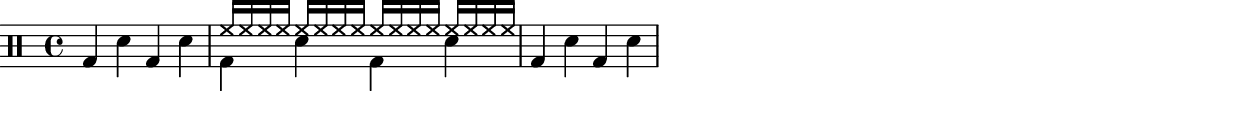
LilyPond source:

%% Generated by lilypond-book.py
%% Options: [exampleindent=10.16\mm,indent=0\mm,line-width=160\mm]
\include "lilypond-book-preamble.ly"


% ****************************************************************
% Start cut-&-pastable-section
% ****************************************************************



\paper {
  indent = 0\mm
  line-width = 160\mm
  % offset the left padding, also add 1mm as lilypond creates cropped
  % images with a little space on the right
  line-width = #(- line-width (* mm  3.000000) (* mm 1))
}

\layout {
  
}





% ****************************************************************
% ly snippet:
% ****************************************************************
\sourcefilename "/home/gub/NewGub/gub/target/linux-x86/src/lilypond-git.sv.gnu.org--lilypond.git-release-unstable/input/regression/automatic-polyphony-drumstaff.ly"
\sourcefileline 0
\version "2.16.0"

\header{ texidoc = "In a DrumStaff, automatic polyphony can be used without
                    explicitly initializing separate voices."
       }

\score {
  \new DrumStaff {
    \drummode {
      bd4 sn4 bd4 sn4
      << { \repeat unfold 16 hh16 } \\ { bd4 sn4 bd4 sn4 } >>
      bd4 sn4 bd4 sn4
    }
  }
}



% ****************************************************************
% end ly snippet
% ****************************************************************
